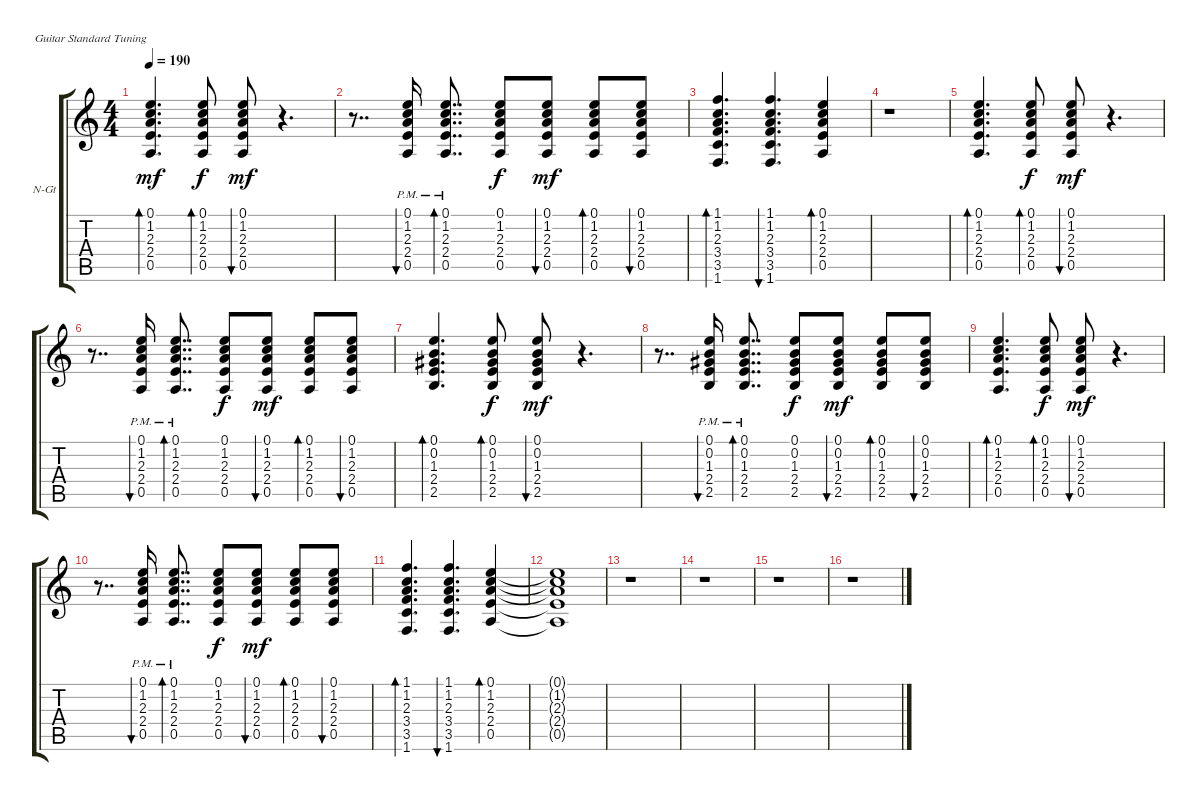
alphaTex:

\defaultSystemsLayout 4
\bracketExtendMode groupsimilarinstruments
\firstSystemTrackNameOrientation horizontal
\otherSystemsTrackNameOrientation horizontal
\track ("Nylon Guitar" "N-Gt") {instrument acousticguitarnylon}
\staff {score tabs}
\tuning (E4 B3 G3 D3 A2 E2)
\ts (4 4)
\tempo 190
\clef g2
\ks c
(0.5 2.4 2.3 1.2 0.1).4{d bd 170 dy mf} (0.5 2.4 2.3 1.2 0.1).8{bd 43 dy f} (0.5 2.4 2.3 1.2 0.1).8{bu 42 dy mf} r.4{d} |
r.8{dd} (0.5{pm} 2.4{pm} 2.3{pm} 1.2{pm} 0.1{pm}).16{bu 42} (0.5{pm} 2.4{pm} 2.3{pm} 1.2{pm} 0.1{pm}).8{dd bd 41} (0.5 2.4 2.3 1.2 0.1).8{dy f} (0.5 2.4 2.3 1.2 0.1).8{bu 48 dy mf} (0.5 2.4 2.3 1.2 0.1).8{bd 47} (0.5 2.4 2.3 1.2 0.1).8{bu 46} |
(1.6 3.5 3.4 2.3 1.2 1.1).4{d bd 239} (1.6 3.5 3.4 2.3 1.2 1.1).4{d bu 115} (0.5 2.4 2.3 1.2 0.1).4{bd 153} |
r.1 |
(0.5 2.4 2.3 1.2 0.1).4{d bd 170} (0.5 2.4 2.3 1.2 0.1).8{bd 43 dy f} (0.5 2.4 2.3 1.2 0.1).8{bu 42 dy mf} r.4{d} |
r.8{dd} (0.5{pm} 2.4{pm} 2.3{pm} 1.2{pm} 0.1{pm}).16{bu 42} (0.5{pm} 2.4{pm} 2.3{pm} 1.2{pm} 0.1{pm}).8{dd bd 41} (0.5 2.4 2.3 1.2 0.1).8{dy f} (0.5 2.4 2.3 1.2 0.1).8{bu 48 dy mf} (0.5 2.4 2.3 1.2 0.1).8{bd 47} (0.5 2.4 2.3 1.2 0.1).8{bu 46} |
(2.5 2.4 1.3 0.2 0.1).4{d bd 115} (2.5 2.4 1.3 0.2 0.1).8{bd 43 dy f} (2.5 2.4 1.3 0.2 0.1).8{bu 42 dy mf} r.4{d} |
r.8{dd} (2.5{pm} 2.4{pm} 1.3{pm} 0.2{pm} 0.1{pm}).16{bu 42} (2.5{pm} 2.4{pm} 1.3{pm} 0.2{pm} 0.1{pm}).8{dd bd 41} (2.5 2.4 1.3 0.2 0.1).8{dy f} (2.5 2.4 1.3 0.2 0.1).8{bu 48 dy mf} (2.5 2.4 1.3 0.2 0.1).8{bd 47} (2.5 2.4 1.3 0.2 0.1).8{bu 46} |
(0.5 2.4 2.3 1.2 0.1).4{d bd 170} (0.5 2.4 2.3 1.2 0.1).8{bd 43 dy f} (0.5 2.4 2.3 1.2 0.1).8{bu 42 dy mf} r.4{d} |
r.8{dd} (0.5{pm} 2.4{pm} 2.3{pm} 1.2{pm} 0.1{pm}).16{bu 42} (0.5{pm} 2.4{pm} 2.3{pm} 1.2{pm} 0.1{pm}).8{dd bd 41} (0.5 2.4 2.3 1.2 0.1).8{dy f} (0.5 2.4 2.3 1.2 0.1).8{bu 48 dy mf} (0.5 2.4 2.3 1.2 0.1).8{bd 47} (0.5 2.4 2.3 1.2 0.1).8{bu 46} |
(1.6 3.5 3.4 2.3 1.2 1.1).4{d bd 239} (1.6 3.5 3.4 2.3 1.2 1.1).4{d bu 115} (0.5 2.4 2.3 1.2 0.1).4{bd 153} |
(0.1{t} 1.2{t} 2.3{t} 2.4{t} 0.5{t}).1 |
r.1 |
r.1 |
r.1 |
r.1
